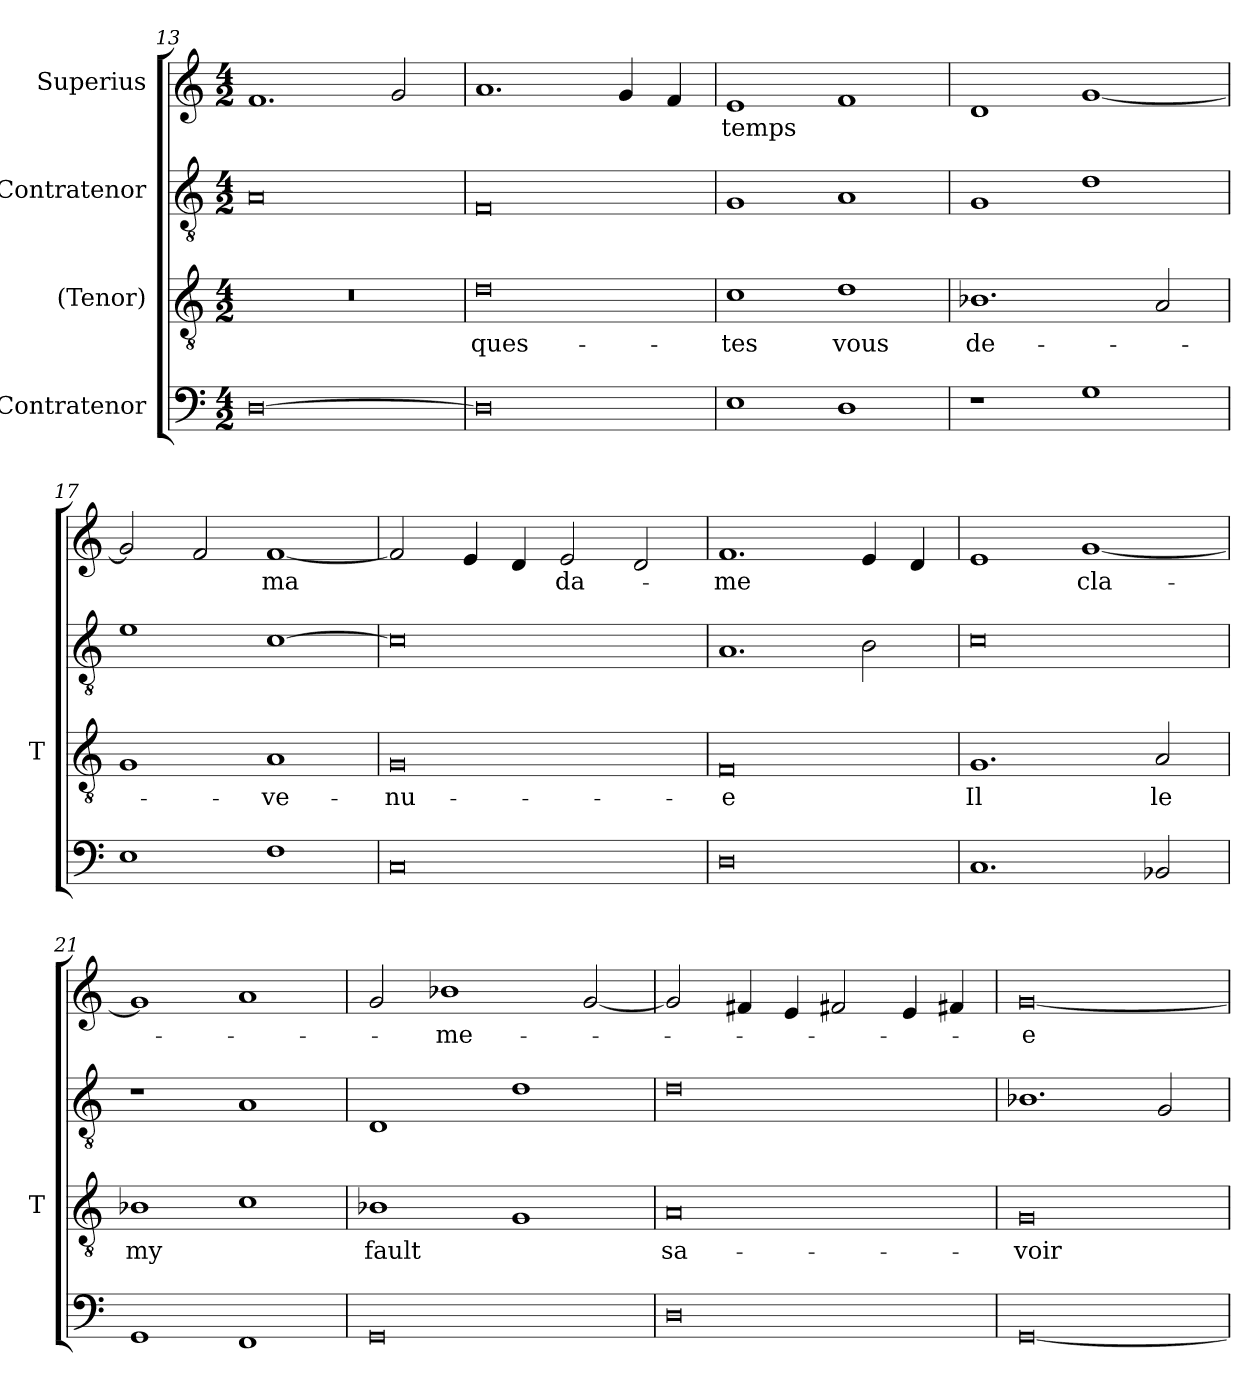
**kern	**kern	**text	**kern	**kern	**text
*part4	*part3	*part3	*part2	*part1	*part1
*staff4	*staff3	*staff3	*staff2	*staff1	*staff1
*I"Contratenor	*I"(Tenor)	*	*I"Contratenor	*I"Superius	*
*	*I'T	*	*	*	*
*clefF4	*clefGv2	*	*clefGv2	*clefG2	*
*M4/2	*M4/2	*	*M4/2	*M4/2	*
=13	=13	=13	=13	=13	=13
[0D	0r	.	0A	1.f	.
.	.	.	.	2g	.
=14	=14	=14	=14	=14	=14
0D]	0d	ques-	0F	1.a	.
.	.	.	.	4g	.
.	.	.	.	4f	.
=15	=15	=15	=15	=15	=15
1E	1c	-tes	1G	1e	-temps
1D	1d	-vous	1A	1f	.
=16	=16	=16	=16	=16	=16
1r	1.B-X	de-	1G	1d	.
1G	.	.	1d	[1g	.
.	2A	.	.	.	.
=17	=17	=17	=17	=17	=17
1E	1G	.	1e	2g]	.
.	.	.	.	2f	.
1F	1A	-ve-	[1c	[1f	-ma
=18	=18	=18	=18	=18	=18
0C	0G	-nu-	0c]	2f]	.
.	.	.	.	4e	.
.	.	.	.	4d	.
.	.	.	.	2e	da-
.	.	.	.	2d	.
=19	=19	=19	=19	=19	=19
0D	0F	-e	1.A	1.f	-me
.	.	.	2B	4e	.
.	.	.	.	4d	.
=20	=20	=20	=20	=20	=20
1.C	1.G	-Il	0c	1e	.
.	.	.	.	[1g	cla-
2BB-X	2A	-le	.	.	.
=21	=21	=21	=21	=21	=21
1GG	1B-X	-my	1r	1g]	.
1FF	1c	.	1A	1a	.
=22	=22	=22	=22	=22	=22
0GG	1B-X	-fault	1D	2g	.
.	.	.	.	1b-X	-me-
.	1G	.	1d	.	.
.	.	.	.	[2g	.
=23	=23	=23	=23	=23	=23
0D	0A	sa-	0d	2g]	.
.	.	.	.	4f#X	.
.	.	.	.	4e	.
.	.	.	.	2f#X	.
.	.	.	.	4e	.
.	.	.	.	4f#X	.
=24	=24	=24	=24	=24	=24
[0GG	0G	-voir	1.B-X	[0g	-e
.	.	.	2G	.	.
=	=	=	=	=	=
*-	*-	*-	*-	*-	*-
